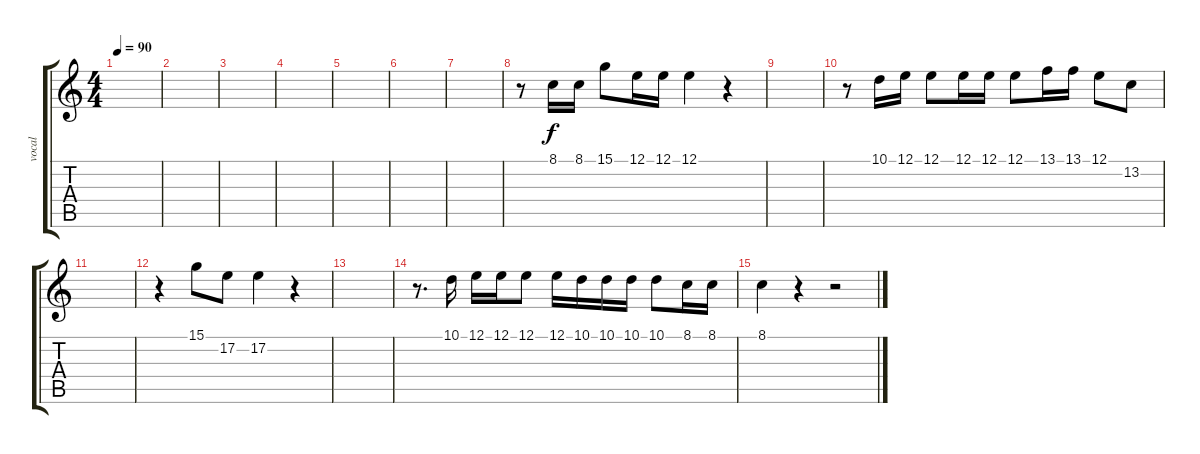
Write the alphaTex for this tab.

\track ("vocal" "vocal") {instrument stringensemble2}
\staff {score tabs}
\tuning (E4 B3 G3 D3 A2 E2) {hide}
\ts (4 4)
\tempo 90
\clef g2
\ks c
|
|
|
|
|
|
|
r.8 8.1.16 8.1.16 15.1.8 12.1.16 12.1.16 12.1.4 r.4 |
|
r.8 10.1.16 12.1.16 12.1.8 12.1.16 12.1.16 12.1.8 13.1.16 13.1.16 12.1.8 13.2.8 |
|
r.4 15.1.8 17.2.8 17.2.4 r.4 |
|
r.8{d} 10.1.16 12.1.16 12.1.16 12.1.8 12.1.16 10.1.16 10.1.16 10.1.16 10.1.8 8.1.16 8.1.16 |
8.1.4 r.4 r.2
